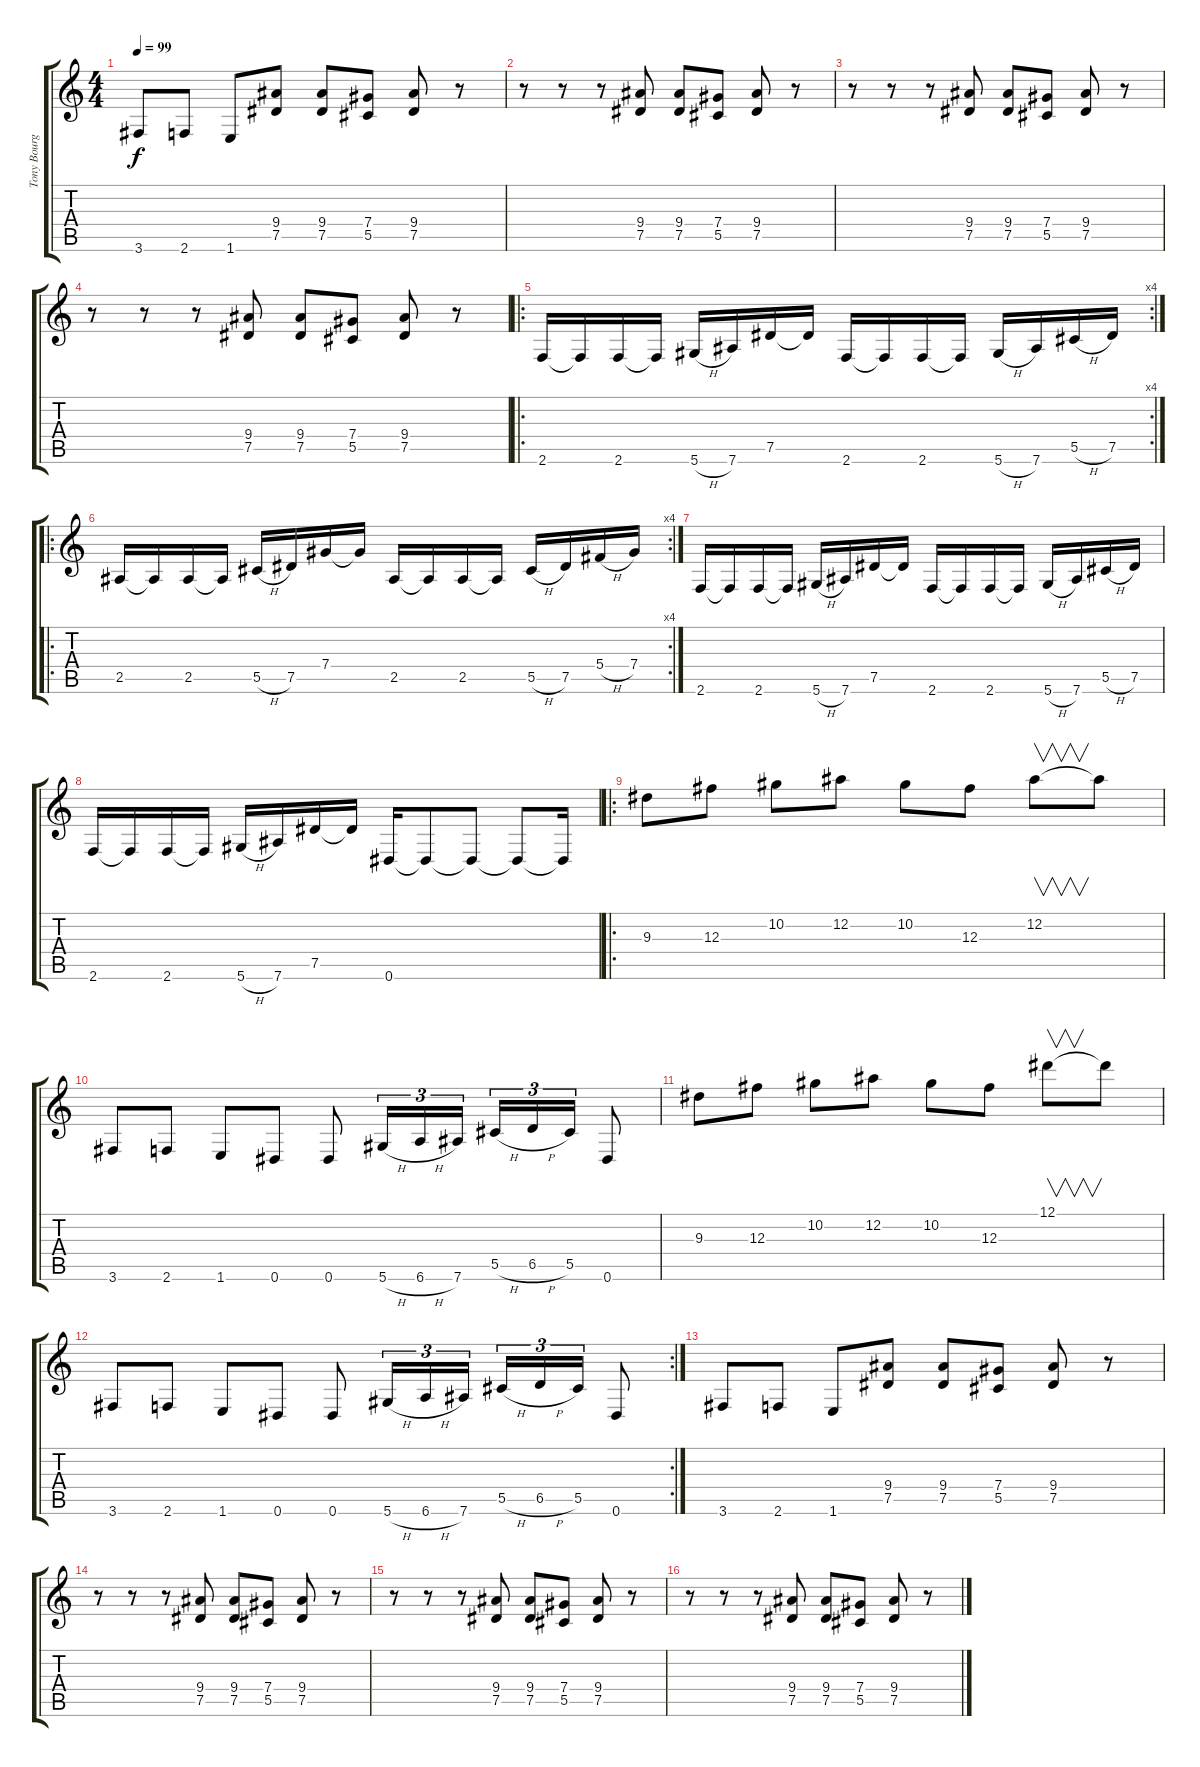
\track ("Tony Bourge" "Tony Bourg") {instrument distortionguitar}
\staff {score tabs}
\tuning (Eb4 Bb3 Gb3 Db3 Ab2 Eb2) {hide}
\ts (4 4)
\tempo 99
\clef g2
\ks c
3.6.8{dy f} 2.6.8 1.6.8 (9.4 7.5).8 (9.4 7.5).8 (7.4 5.5).8 (9.4 7.5).8 r.8 |
r.8 r.8 r.8 (9.4 7.5).8 (9.4 7.5).8 (7.4 5.5).8 (9.4 7.5).8 r.8 |
r.8 r.8 r.8 (9.4 7.5).8 (9.4 7.5).8 (7.4 5.5).8 (9.4 7.5).8 r.8 |
r.8 r.8 r.8 (9.4 7.5).8 (9.4 7.5).8 (7.4 5.5).8 (9.4 7.5).8 r.8 |
\ro
\rc 4
2.6.16 2.6{t}.16 2.6.16 2.6{t}.16 5.6{h}.16 7.6.16 7.5.16 7.5{t}.16 2.6.16 2.6{t}.16 2.6.16 2.6{t}.16 5.6{h}.16 7.6.16 5.5{h}.16 7.5.16 |
\ro
\rc 4
2.5.16 2.5{t}.16 2.5.16 2.5{t}.16 5.5{h}.16 7.5.16 7.4.16 7.4{t}.16 2.5.16 2.5{t}.16 2.5.16 2.5{t}.16 5.5{h}.16 7.5.16 5.4{h}.16 7.4.16 |
2.6.16 2.6{t}.16 2.6.16 2.6{t}.16 5.6{h}.16 7.6.16 7.5.16 7.5{t}.16 2.6.16 2.6{t}.16 2.6.16 2.6{t}.16 5.6{h}.16 7.6.16 5.5{h}.16 7.5.16 |
2.6.16 2.6{t}.16 2.6.16 2.6{t}.16 5.6{h}.16 7.6.16 7.5.16 7.5{t}.16 0.6.16 0.6{t}.8 0.6{t}.8 0.6{t}.8 0.6{t}.16 |
\ro
9.3.8 12.3.8 10.2.8 12.2.8 10.2.8 12.3.8 12.2.8{v} 12.2{t}.8 |
3.6.8 2.6.8 1.6.8 0.6.8 0.6.8 5.6{h}.16{tu (3 2)} 6.6{h}.16{tu (3 2)} 7.6.16{tu (3 2)} 5.5{h}.16{tu (3 2)} 6.5{h}.16{tu (3 2)} 5.5.16{tu (3 2)} 0.6.8 |
9.3.8 12.3.8 10.2.8 12.2.8 10.2.8 12.3.8 12.1.8{v} 12.1{t}.8 |
\rc 2
3.6.8 2.6.8 1.6.8 0.6.8 0.6.8 5.6{h}.16{tu (3 2)} 6.6{h}.16{tu (3 2)} 7.6.16{tu (3 2)} 5.5{h}.16{tu (3 2)} 6.5{h}.16{tu (3 2)} 5.5.16{tu (3 2)} 0.6.8 |
3.6.8 2.6.8 1.6.8 (9.4 7.5).8 (9.4 7.5).8 (7.4 5.5).8 (9.4 7.5).8 r.8 |
r.8 r.8 r.8 (9.4 7.5).8 (9.4 7.5).8 (7.4 5.5).8 (9.4 7.5).8 r.8 |
r.8 r.8 r.8 (9.4 7.5).8 (9.4 7.5).8 (7.4 5.5).8 (9.4 7.5).8 r.8 |
r.8 r.8 r.8 (9.4 7.5).8 (9.4 7.5).8 (7.4 5.5).8 (9.4 7.5).8 r.8
